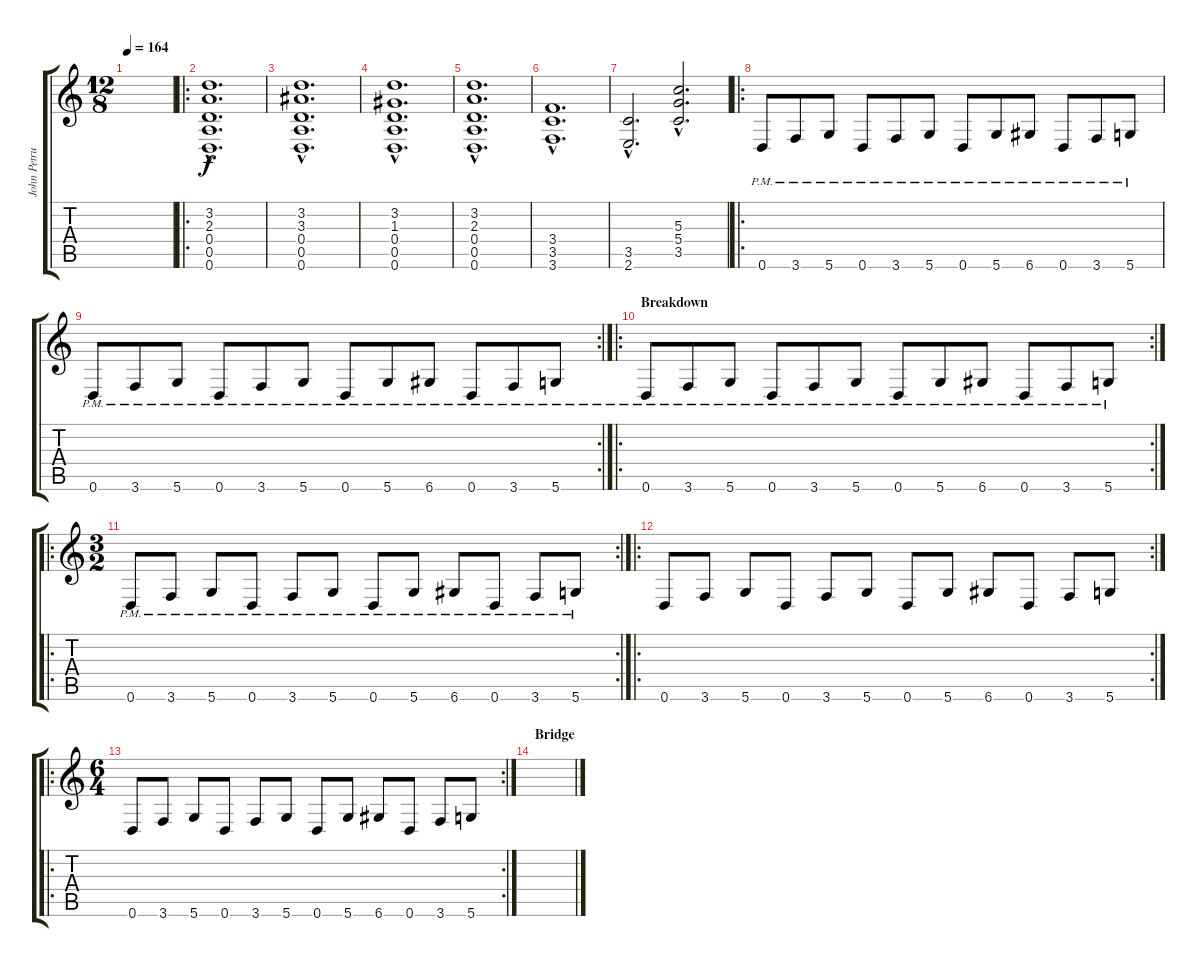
\track ("John Petrucci Drop-D " "John Petru") {instrument distortionguitar}
\staff {score tabs}
\tuning (E4 B3 G3 D3 A2 D2) {hide}
\ts (12 8)
\tempo 164
\clef g2
\ks c
|
\ro
(3.2{hac} 2.3{hac} 0.4{hac} 0.5{hac} 0.6{hac}).1{d} |
(3.2{hac} 3.3{hac} 0.4{hac} 0.5{hac} 0.6{hac}).1{d} |
(3.2{hac} 1.3{hac} 0.4{hac} 0.5{hac} 0.6{hac}).1{d} |
(3.2{hac} 2.3{hac} 0.4{hac} 0.5{hac} 0.6{hac}).1{d} |
(3.4{hac} 3.5{hac} 3.6{hac}).1{d} |
(3.5{hac} 2.6{hac}).2{d} (5.3{hac} 5.4{hac} 3.5{hac}).2{d} |
\ro
0.6{pm}.8 3.6{pm}.8 5.6{pm}.8 0.6{pm}.8 3.6{pm}.8 5.6{pm}.8 0.6{pm}.8 5.6{pm}.8 6.6{pm}.8 0.6{pm}.8 3.6{pm}.8 5.6{pm}.8 |
\rc 2
0.6{pm}.8 3.6{pm}.8 5.6{pm}.8 0.6{pm}.8 3.6{pm}.8 5.6{pm}.8 0.6{pm}.8 5.6{pm}.8 6.6{pm}.8 0.6{pm}.8 3.6{pm}.8 5.6{pm}.8 |
\ro
\rc 2
\section ("" "Breakdown")
0.6{pm}.8 3.6{pm}.8 5.6{pm}.8 0.6{pm}.8 3.6{pm}.8 5.6{pm}.8 0.6{pm}.8 5.6{pm}.8 6.6{pm}.8 0.6{pm}.8 3.6{pm}.8 5.6{pm}.8 |
\ro
\rc 2
\ts (3 2)
0.6{pm}.8 3.6{pm}.8 5.6{pm}.8 0.6{pm}.8 3.6{pm}.8 5.6{pm}.8 0.6{pm}.8 5.6{pm}.8 6.6{pm}.8 0.6{pm}.8 3.6{pm}.8 5.6{pm}.8 |
\ro
\rc 2
0.6.8 3.6.8 5.6.8 0.6.8 3.6.8 5.6.8 0.6.8 5.6.8 6.6.8 0.6.8 3.6.8 5.6.8 |
\ro
\rc 2
\ts (6 4)
0.6.8 3.6.8 5.6.8 0.6.8 3.6.8 5.6.8 0.6.8 5.6.8 6.6.8 0.6.8 3.6.8 5.6.8 |
\section ("" "Bridge")
